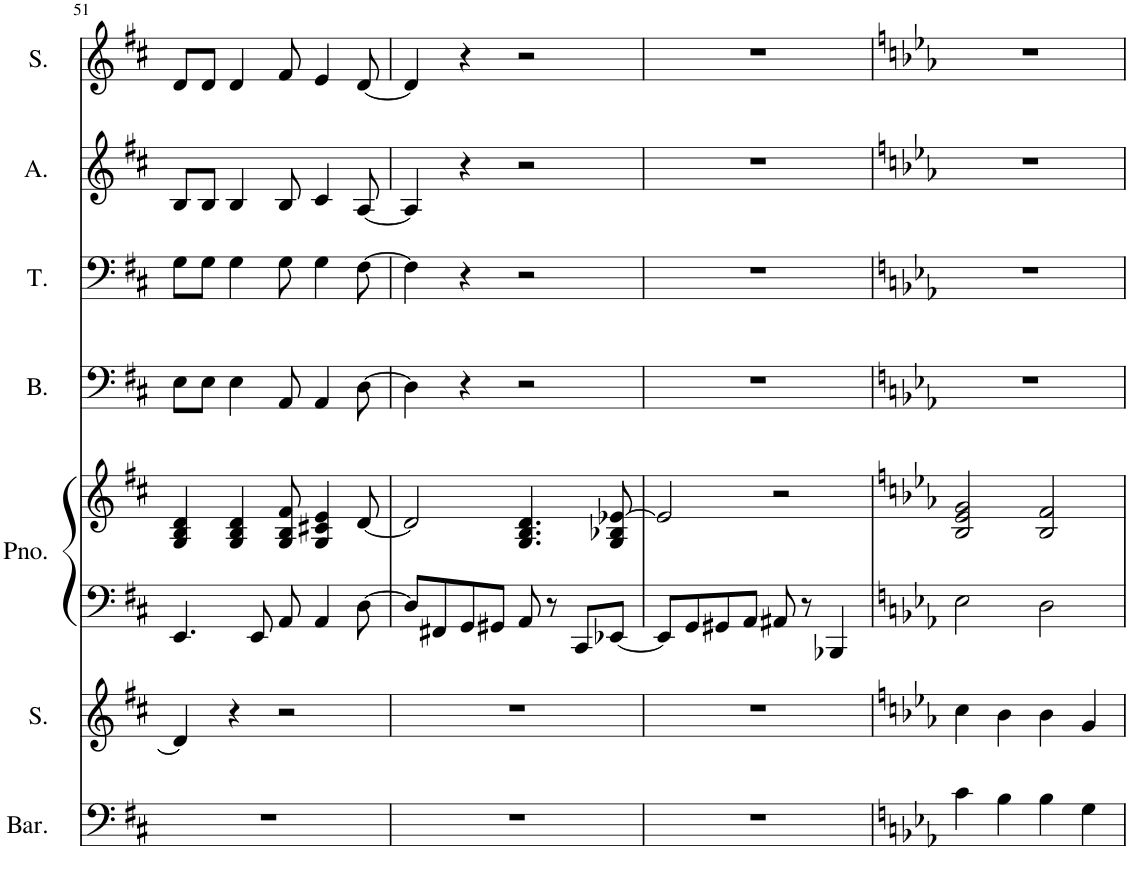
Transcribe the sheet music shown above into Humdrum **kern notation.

**kern	**kern	**kern	**kern	**kern	**kern	**kern	**kern
*part7	*part6	*part5	*part5	*part4	*part3	*part2	*part1
*staff8	*staff7	*staff6	*staff5	*staff4	*staff3	*staff2	*staff1
*I"Baritone	*I"Soprano	*I"Piano	*	*I"Bass	*I"Tenor	*I"Alto	*I"Soprano
*I'Bar.	*I'S.	*I'Pno.	*	*I'B.	*I'T.	*I'A.	*I'S.
!!LO:PB:g=z
*clefF4	*clefG2	*clefF4	*clefG2	*clefF4	*clefF4	*clefG2	*clefG2
*k[f#c#]	*k[f#c#]	*k[f#c#]	*k[f#c#]	*k[f#c#]	*k[f#c#]	*k[f#c#]	*k[f#c#]
*M4/4	*M4/4	*M4/4	*M4/4	*M4/4	*M4/4	*M4/4	*M4/4
=51	=51	=51	=51	=51	=51	=51	=51
1r	4d/]	4.EE/	4G/ 4B/ 4d/	8E\L	8G\L	8B/L	8d/L
.	.	.	.	8E\J	8G\J	8B/J	8d/J
.	4r	.	4G/ 4B/ 4d/	4E\	4G\	4B/	4d/
.	.	8EE/	.	.	.	.	.
.	2r	8AA/	8G/ 8B/ 8f#/	8AA/	8G\	8B/	8f#/
.	.	4AA/	4G/ 4c#X/ 4e/	4AA/	4G\	4c#/	4e/
.	.	[8D\	[8d/	[8D\	[8F#\	[8A/	[8d/
=52	=52	=52	=52	=52	=52	=52	=52
1r	1r	8D/L]	2d/]	4D\]	4F#\]	4A/]	4d/]
.	.	8FF#X/	.	.	.	.	.
.	.	8GG/	.	4r	4r	4r	4r
.	.	8GG#X/J	.	.	.	.	.
.	.	8AA/	4.G/ 4.B/ 4.d/	2r	2r	2r	2r
.	.	8r	.	.	.	.	.
.	.	8CC#/L	.	.	.	.	.
.	.	[8EE-X/J	8G/ 8B-X/ [8e-X/	.	.	.	.
=53	=53	=53	=53	=53	=53	=53	=53
1r	1r	8EE-/L]	2e-/]	1r	1r	1r	1r
.	.	8GG/	.	.	.	.	.
.	.	8GG#X/	.	.	.	.	.
.	.	8AA/J	.	.	.	.	.
.	.	8AA#X/	2r	.	.	.	.
.	.	8r	.	.	.	.	.
.	.	4BBB-X/	.	.	.	.	.
=54	=54	=54	=54	=54	=54	=54	=54
*k[b-e-a-]	*k[b-e-a-]	*k[b-e-a-]	*k[b-e-a-]	*k[b-e-a-]	*k[b-e-a-]	*k[b-e-a-]	*k[b-e-a-]
4c\	4cc\	2E-\	2B-/ 2e-/ 2g/	1r	1r	1r	1r
4B-\	4b-\	.	.	.	.	.	.
4B-\	4b-\	2D\	2B-/ 2f/	.	.	.	.
4G\	4g/	.	.	.	.	.	.
=	=	=	=	=	=	=	=
*-	*-	*-	*-	*-	*-	*-	*-
